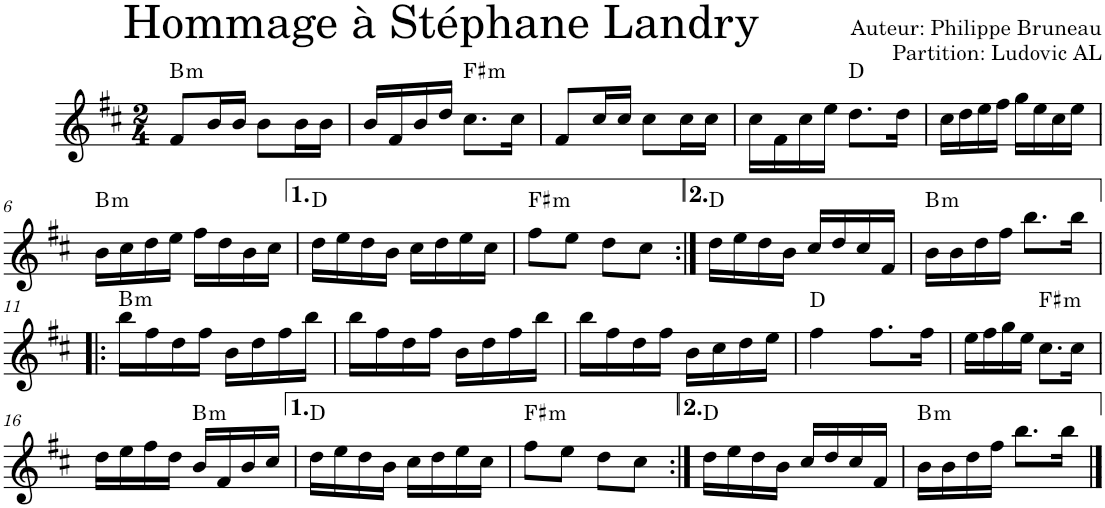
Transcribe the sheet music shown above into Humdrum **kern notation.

**kern	**harte
*part1	*part1
*staff1	*
*I"Violon	*
*I'Vln.	*
*clefG2	*
*k[f#c#]	*
*M2/4	*
=1	=1
!	!LO:H:kt=m
8f#/L	B:min
16b/L	.
16b/JJ	.
8b\L	.
16b\L	.
16b\JJ	.
=2	=2
16b/LL	.
16f#/	.
16b/	.
16dd/JJ	.
!	!LO:H:kt=m
8.cc#\L	F#:min
16cc#\Jk	.
=3	=3
8f#/L	.
16cc#/L	.
16cc#/JJ	.
8cc#\L	.
16cc#\L	.
16cc#\JJ	.
=4	=4
16cc#\LL	.
16f#\	.
16cc#\	.
16ee\JJ	.
8.dd\L	D:maj
16dd\Jk	.
=5	=5
16cc#\LL	.
16dd\	.
16ee\	.
16ff#\JJ	.
16gg\LL	.
16ee\	.
16cc#\	.
16ee\JJ	.
!!LO:LB:g=z
=6	=6
!	!LO:H:kt=m
16b\LL	B:min
16cc#\	.
16dd\	.
16ee\JJ	.
16ff#\LL	.
16dd\	.
16b\	.
16cc#\JJ	.
=7	=7
16dd\LL	D:maj
16ee\	.
16dd\	.
16b\JJ	.
16cc#\LL	.
16dd\	.
16ee\	.
16cc#\JJ	.
=8	=8
!	!LO:H:kt=m
8ff#\L	F#:min
8ee\J	.
8dd\L	.
8cc#\J	.
=9:|!	=9:|!
16dd\LL	D:maj
16ee\	.
16dd\	.
16b\JJ	.
16cc#/LL	.
16dd/	.
16cc#/	.
16f#/JJ	.
=10	=10
!	!LO:H:kt=m
16b\LL	B:min
16b\	.
16dd\	.
16ff#\JJ	.
8.bb\L	.
16bb\Jk	.
!!LO:LB:g=z
=11!|:	=11!|:
!	!LO:H:kt=m
16bb\LL	B:min
16ff#\	.
16dd\	.
16ff#\JJ	.
16b\LL	.
16dd\	.
16ff#\	.
16bb\JJ	.
=12	=12
16bb\LL	.
16ff#\	.
16dd\	.
16ff#\JJ	.
16b\LL	.
16dd\	.
16ff#\	.
16bb\JJ	.
=13	=13
16bb\LL	.
16ff#\	.
16dd\	.
16ff#\JJ	.
16b\LL	.
16cc#\	.
16dd\	.
16ee\JJ	.
=14	=14
4ff#\	D:maj
8.ff#\L	.
16ff#\Jk	.
=15	=15
16ee\LL	.
16ff#\	.
16gg\	.
16ee\JJ	.
!	!LO:H:kt=m
8.cc#\L	F#:min
16cc#\Jk	.
!!LO:LB:g=z
=16	=16
16dd\LL	.
16ee\	.
16ff#\	.
16dd\JJ	.
!	!LO:H:kt=m
16b/LL	B:min
16f#/	.
16b/	.
16cc#/JJ	.
=17	=17
16dd\LL	D:maj
16ee\	.
16dd\	.
16b\JJ	.
16cc#\LL	.
16dd\	.
16ee\	.
16cc#\JJ	.
=18	=18
!	!LO:H:kt=m
8ff#\L	F#:min
8ee\J	.
8dd\L	.
8cc#\J	.
=19:|!	=19:|!
16dd\LL	D:maj
16ee\	.
16dd\	.
16b\JJ	.
16cc#/LL	.
16dd/	.
16cc#/	.
16f#/JJ	.
=20	=20
!	!LO:H:kt=m
16b\LL	B:min
16b\	.
16dd\	.
16ff#\JJ	.
8.bb\L	.
16bb\Jk	.
==	==
*-	*-
